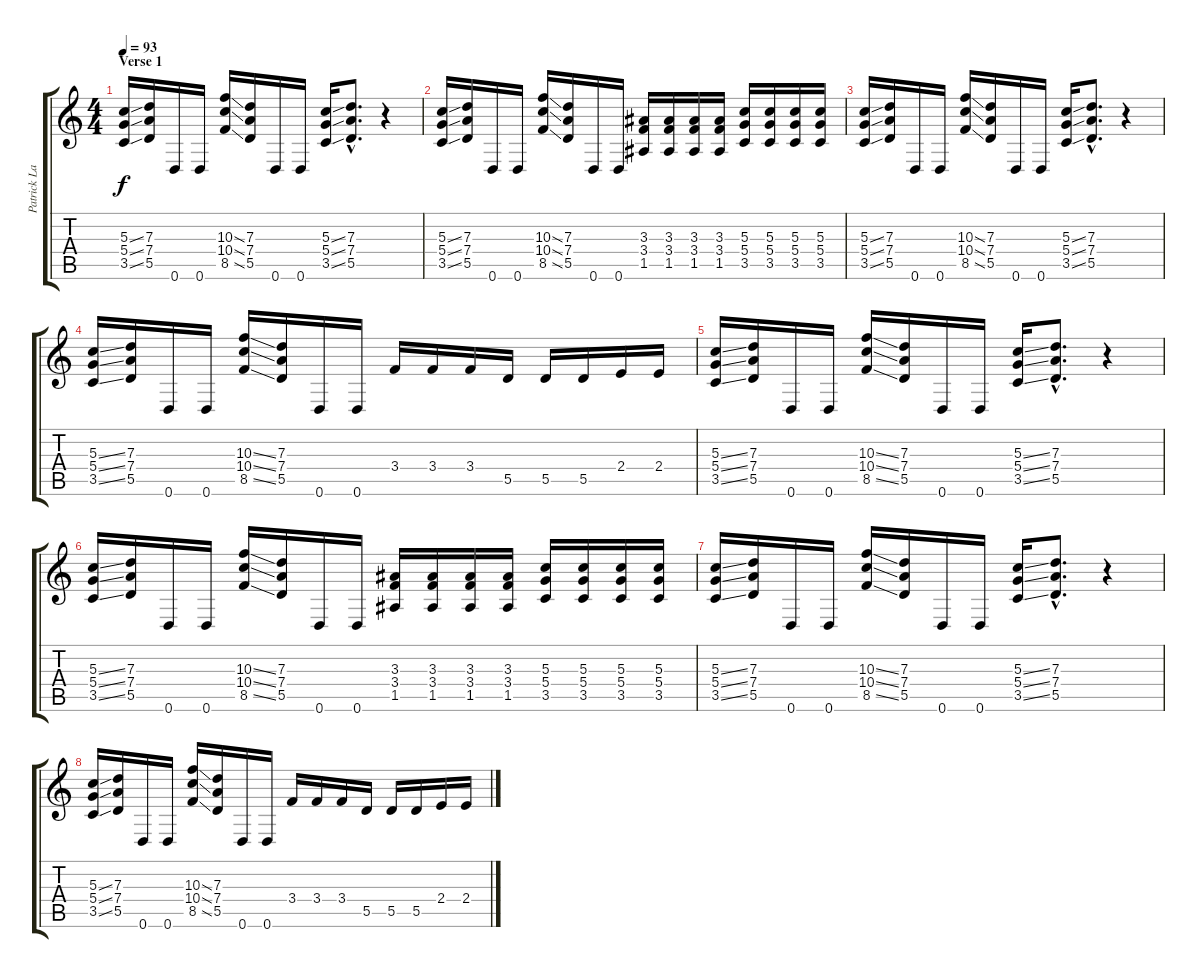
\track ("Patrick Lachman" "Patrick La") {instrument distortionguitar}
\staff {score tabs}
\tuning (E4 B3 G3 D3 A2 D2) {hide}
\ts (4 4)
\section ("" "Verse 1")
\tempo 93
\clef g2
\ks c
(5.3{ss} 5.4{ss} 3.5{ss}).16{dy f} (7.3 7.4 5.5).16 0.6.16 0.6.16 (10.3{ss} 10.4{ss} 8.5{ss}).16 (7.3 7.4 5.5).16 0.6.16 0.6.16 (5.3{ss} 5.4{ss} 3.5{ss}).16 (7.3{hac} 7.4{hac} 5.5{hac}).8{d} r.4 |
(5.3{ss} 5.4{ss} 3.5{ss}).16 (7.3 7.4 5.5).16 0.6.16 0.6.16 (10.3{ss} 10.4{ss} 8.5{ss}).16 (7.3 7.4 5.5).16 0.6.16 0.6.16 (3.3 3.4 1.5).16 (3.3 3.4 1.5).16 (3.3 3.4 1.5).16 (3.3 3.4 1.5).16 (5.3 5.4 3.5).16 (5.3 5.4 3.5).16 (5.3 5.4 3.5).16 (5.3 5.4 3.5).16 |
(5.3{ss} 5.4{ss} 3.5{ss}).16 (7.3 7.4 5.5).16 0.6.16 0.6.16 (10.3{ss} 10.4{ss} 8.5{ss}).16 (7.3 7.4 5.5).16 0.6.16 0.6.16 (5.3{ss} 5.4{ss} 3.5{ss}).16 (7.3{hac} 7.4{hac} 5.5{hac}).8{d} r.4 |
(5.3{ss} 5.4{ss} 3.5{ss}).16 (7.3 7.4 5.5).16 0.6.16 0.6.16 (10.3{ss} 10.4{ss} 8.5{ss}).16 (7.3 7.4 5.5).16 0.6.16 0.6.16 3.4.16 3.4.16 3.4.16 5.5.16 5.5.16 5.5.16 2.4.16 2.4.16 |
(5.3{ss} 5.4{ss} 3.5{ss}).16 (7.3 7.4 5.5).16 0.6.16 0.6.16 (10.3{ss} 10.4{ss} 8.5{ss}).16 (7.3 7.4 5.5).16 0.6.16 0.6.16 (5.3{ss} 5.4{ss} 3.5{ss}).16 (7.3{hac} 7.4{hac} 5.5{hac}).8{d} r.4 |
(5.3{ss} 5.4{ss} 3.5{ss}).16 (7.3 7.4 5.5).16 0.6.16 0.6.16 (10.3{ss} 10.4{ss} 8.5{ss}).16 (7.3 7.4 5.5).16 0.6.16 0.6.16 (3.3 3.4 1.5).16 (3.3 3.4 1.5).16 (3.3 3.4 1.5).16 (3.3 3.4 1.5).16 (5.3 5.4 3.5).16 (5.3 5.4 3.5).16 (5.3 5.4 3.5).16 (5.3 5.4 3.5).16 |
(5.3{ss} 5.4{ss} 3.5{ss}).16 (7.3 7.4 5.5).16 0.6.16 0.6.16 (10.3{ss} 10.4{ss} 8.5{ss}).16 (7.3 7.4 5.5).16 0.6.16 0.6.16 (5.3{ss} 5.4{ss} 3.5{ss}).16 (7.3{hac} 7.4{hac} 5.5{hac}).8{d} r.4 |
(5.3{ss} 5.4{ss} 3.5{ss}).16 (7.3 7.4 5.5).16 0.6.16 0.6.16 (10.3{ss} 10.4{ss} 8.5{ss}).16 (7.3 7.4 5.5).16 0.6.16 0.6.16 3.4.16 3.4.16 3.4.16 5.5.16 5.5.16 5.5.16 2.4.16 2.4.16
